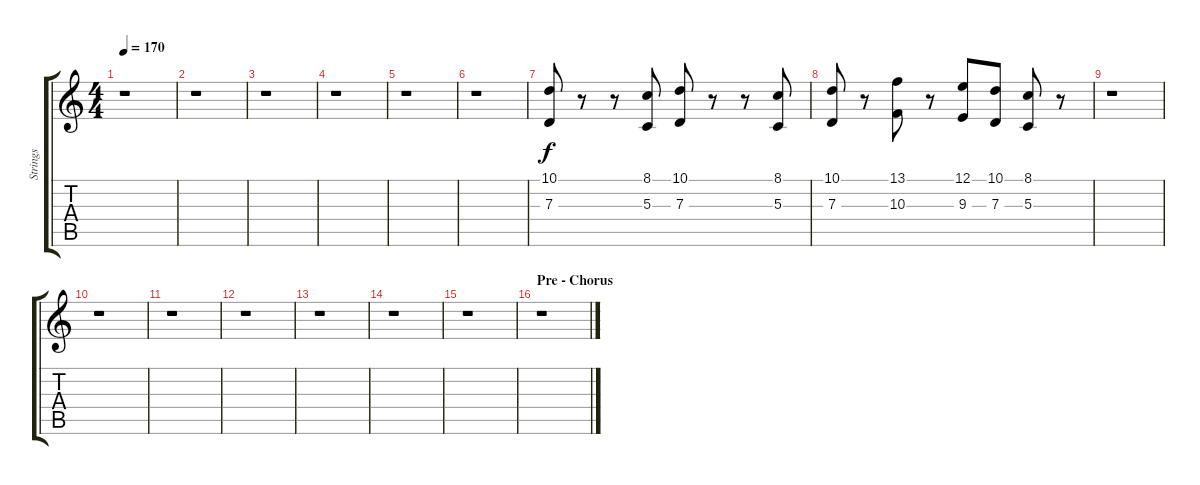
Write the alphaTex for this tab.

\track ("Strings" "Strings") {instrument stringensemble1}
\staff {score tabs}
\tuning (E4 B3 G3 D3 A2 E2) {hide}
\ts (4 4)
\tempo 170
\clef g2
\ks c
r.1{dy f} |
r.1 |
r.1 |
r.1 |
r.1 |
r.1 |
(10.1 7.3).8 r.8 r.8 (8.1 5.3).8 (10.1 7.3).8 r.8 r.8 (8.1 5.3).8 |
(10.1 7.3).8 r.8 (13.1 10.3).8 r.8 (12.1 9.3).8 (10.1 7.3).8 (8.1 5.3).8 r.8 |
r.1 |
r.1 |
r.1 |
r.1 |
r.1 |
r.1 |
r.1 |
\section ("" "Pre - Chorus")
r.1
